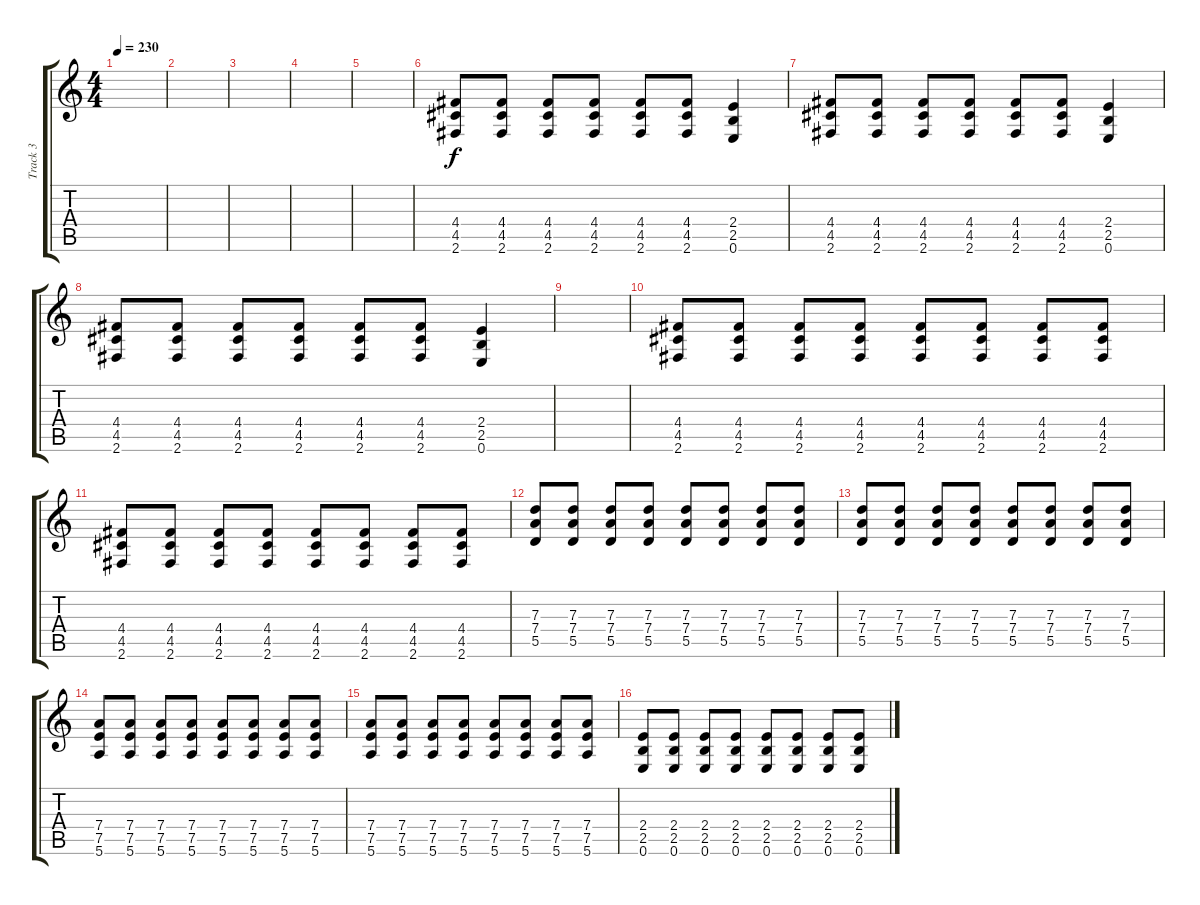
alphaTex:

\track ("Track 3" "Track 3") {instrument distortionguitar}
\staff {score tabs}
\tuning (E4 B3 G3 D3 A2 E2) {hide}
\ts (4 4)
\tempo 230
\clef g2
\ks c
|
|
|
|
|
(4.4 4.5 2.6).8 (4.4 4.5 2.6).8 (4.4 4.5 2.6).8 (4.4 4.5 2.6).8 (4.4 4.5 2.6).8 (4.4 4.5 2.6).8 (2.4 2.5 0.6).4 |
(4.4 4.5 2.6).8 (4.4 4.5 2.6).8 (4.4 4.5 2.6).8 (4.4 4.5 2.6).8 (4.4 4.5 2.6).8 (4.4 4.5 2.6).8 (2.4 2.5 0.6).4 |
(4.4 4.5 2.6).8 (4.4 4.5 2.6).8 (4.4 4.5 2.6).8 (4.4 4.5 2.6).8 (4.4 4.5 2.6).8 (4.4 4.5 2.6).8 (2.4 2.5 0.6).4 |
|
(4.4 4.5 2.6).8 (4.4 4.5 2.6).8 (4.4 4.5 2.6).8 (4.4 4.5 2.6).8 (4.4 4.5 2.6).8 (4.4 4.5 2.6).8 (4.4 4.5 2.6).8 (4.4 4.5 2.6).8 |
(4.4 4.5 2.6).8 (4.4 4.5 2.6).8 (4.4 4.5 2.6).8 (4.4 4.5 2.6).8 (4.4 4.5 2.6).8 (4.4 4.5 2.6).8 (4.4 4.5 2.6).8 (4.4 4.5 2.6).8 |
(7.3 7.4 5.5).8 (7.3 7.4 5.5).8 (7.3 7.4 5.5).8 (7.3 7.4 5.5).8 (7.3 7.4 5.5).8 (7.3 7.4 5.5).8 (7.3 7.4 5.5).8 (7.3 7.4 5.5).8 |
(7.3 7.4 5.5).8 (7.3 7.4 5.5).8 (7.3 7.4 5.5).8 (7.3 7.4 5.5).8 (7.3 7.4 5.5).8 (7.3 7.4 5.5).8 (7.3 7.4 5.5).8 (7.3 7.4 5.5).8 |
(7.4 7.5 5.6).8 (7.4 7.5 5.6).8 (7.4 7.5 5.6).8 (7.4 7.5 5.6).8 (7.4 7.5 5.6).8 (7.4 7.5 5.6).8 (7.4 7.5 5.6).8 (7.4 7.5 5.6).8 |
(7.4 7.5 5.6).8 (7.4 7.5 5.6).8 (7.4 7.5 5.6).8 (7.4 7.5 5.6).8 (7.4 7.5 5.6).8 (7.4 7.5 5.6).8 (7.4 7.5 5.6).8 (7.4 7.5 5.6).8 |
(2.4 2.5 0.6).8 (2.4 2.5 0.6).8 (2.4 2.5 0.6).8 (2.4 2.5 0.6).8 (2.4 2.5 0.6).8 (2.4 2.5 0.6).8 (2.4 2.5 0.6).8 (2.4 2.5 0.6).8
